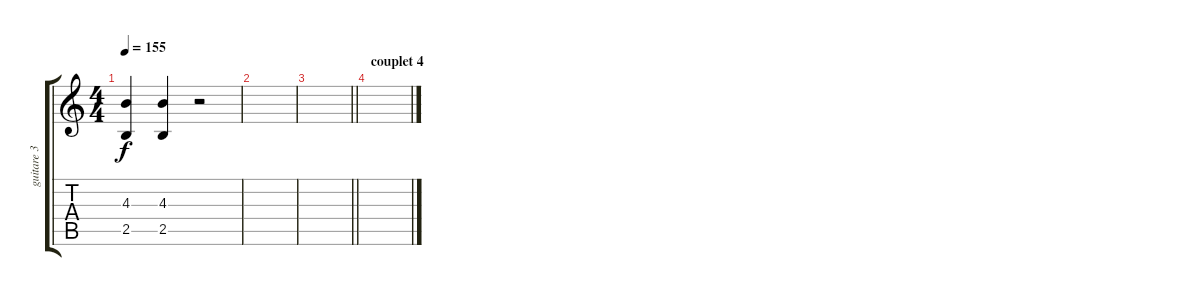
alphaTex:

\track ("guitare 3" "guitare 3") {instrument overdrivenguitar}
\staff {score tabs}
\tuning (E4 B3 G3 D3 A2 E2) {hide}
\ts (4 4)
\tempo 155
\clef g2
\ks c
(4.3 2.5).4{dy f} (4.3 2.5).4 r.2 |
|
\barLineRight lightlight
|
\section ("" "couplet 4")
